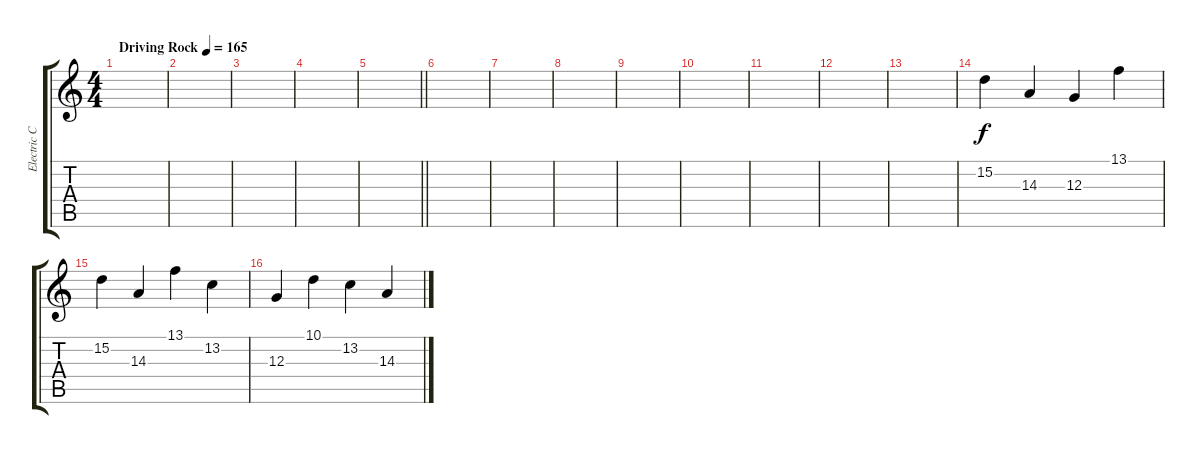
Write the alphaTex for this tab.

\track ("Electric Clean" "Electric C") {instrument harpsichord}
\staff {score tabs}
\tuning (E4 B3 G3 D3 A2 E2) {hide}
\ts (4 4)
\tempo (165 "Driving Rock")
\clef g2
\ks c
|
|
|
|
\barLineRight lightlight
|
|
|
|
|
|
|
|
|
15.2.4 14.3.4 12.3.4 13.1.4 |
15.2.4 14.3.4 13.1.4 13.2.4 |
12.3.4 10.1.4 13.2.4 14.3.4
